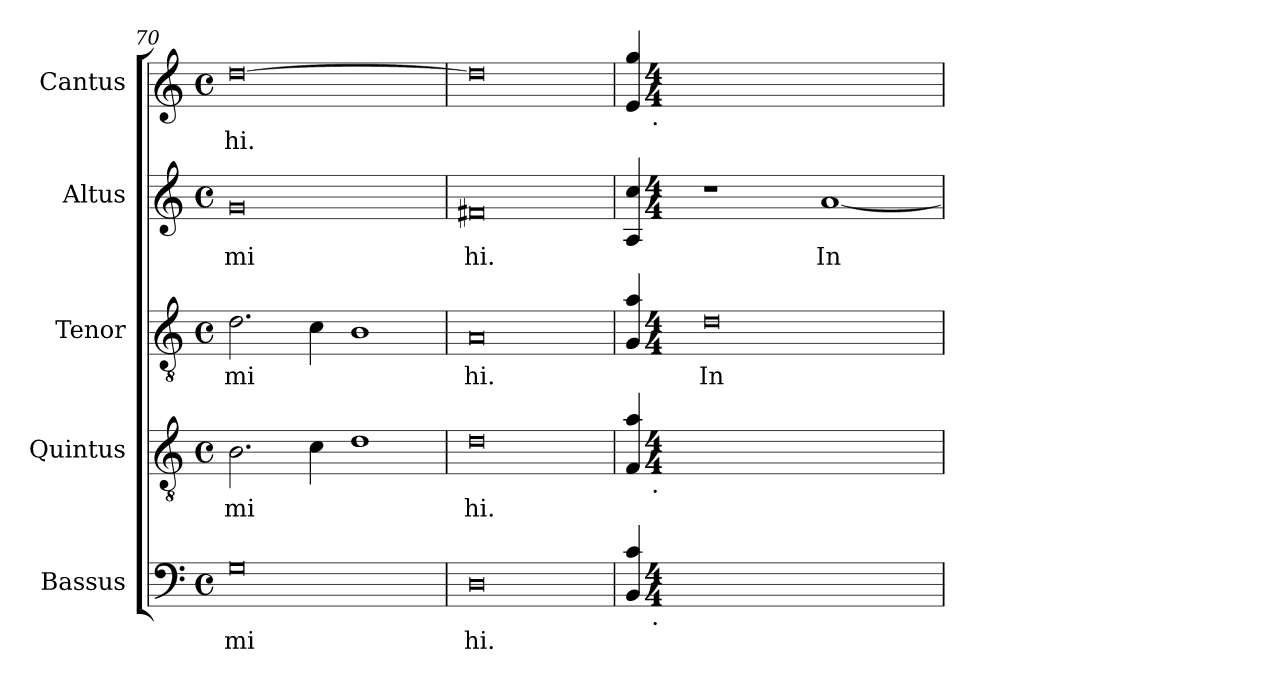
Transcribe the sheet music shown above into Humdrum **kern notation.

**kern	**text	**kern	**text	**kern	**text	**kern	**text	**kern	**text
*part5	*part5	*part4	*part4	*part3	*part3	*part2	*part2	*part1	*part1
*staff5	*staff5	*staff4	*staff4	*staff3	*staff3	*staff2	*staff2	*staff1	*staff1
*I"Bassus	*	*I"Quintus	*	*I"Tenor	*	*I"Altus	*	*I"Cantus	*
*clefF4	*	*clefGv2	*	*clefGv2	*	*clefG2	*	*clefG2	*
*M4/4	*	*M4/4	*	*M4/4	*	*M4/4	*	*M4/4	*
*met(c)	*	*met(c)	*	*met(c)	*	*met(c)	*	*met(c)	*
=70	=70	=70	=70	=70	=70	=70	=70	=70	=70
!	!LO:LY:b:cj	!	!LO:LY:b	!	!LO:LY:b	!	!LO:LY:b:cj	!	!LO:LY:b:cj
0G	mi	2.B\	mi	2.d\	mi	0g	mi	[>0dd	-hi.
.	.	4c\	.	4c\	.	.	.	.	.
.	.	1d	.	1B	.	.	.	.	.
=71	=71	=71	=71	=71	=71	=71	=71	=71	=71
!	!LO:LY:b:cj	!	!LO:LY:b:cj	!	!LO:LY:b:cj	!	!LO:LY:b:cj	!	!
0D	hi.	0d	hi.	0A	hi.	0f#X	hi.	0dd]	.
!!LO:PB:g=z
=72	=72!	=72	=72!	=72	=72!	=72	=72!	=72!	=72!
*^	*	*^	*	*	*	*	*	*^	*
4c/ 4BB/	16..ryy	.	4a/ 4F/	16..ryy	.	4a/ 4G/	.	4cc/ 4A/	.	4gg/ 4e/	16..ryy	.
!	!	!	!	!	!	!	!	!	!	!	!LO:TX:b:t=.	!
!	!	!	!	!LO:TX:b:t=.	!	!	!	!	!	!	!	!
!	!LO:TX:b:t=.	!	!	!	!	!	!	!	!	!	!	!
.	1ryy	.	.	1ryy	.	.	.	.	.	.	1ryy	.
*M4/4	*	*	*M4/4	*	*	*M4/4	*	*M4/4	*	*M4/4	*	*
*met(c)	*	*	*met(c)	*	*	*met(c)	*	*met(c)	*	*met(c)	*	*
!	!	!	!	!	!	!	!LO:LY:b:cj	!	!	!	!	!
0ryy	.	.	0ryy	.	.	0d	In	1r	.	0ryy	.	.
.	1ryy	.	.	1ryy	.	.	.	.	.	.	1ryy	.
!	!	!	!	!	!	!	!	!	!LO:LY:b:cj	!	!	!
.	.	.	.	.	.	.	.	[<1a	In	.	.	.
.	8ryy	.	.	8ryy	.	.	.	.	.	.	8ryy	.
.	64ryy	.	.	64ryy	.	.	.	.	.	.	64ryy	.
*v	*v	*	*	*	*	*	*	*	*	*v	*v	*
*	*	*v	*v	*	*	*	*	*	*	*
=	=	=	=	=	=	=	=	=	=
*-	*-	*-	*-	*-	*-	*-	*-	*-	*-
